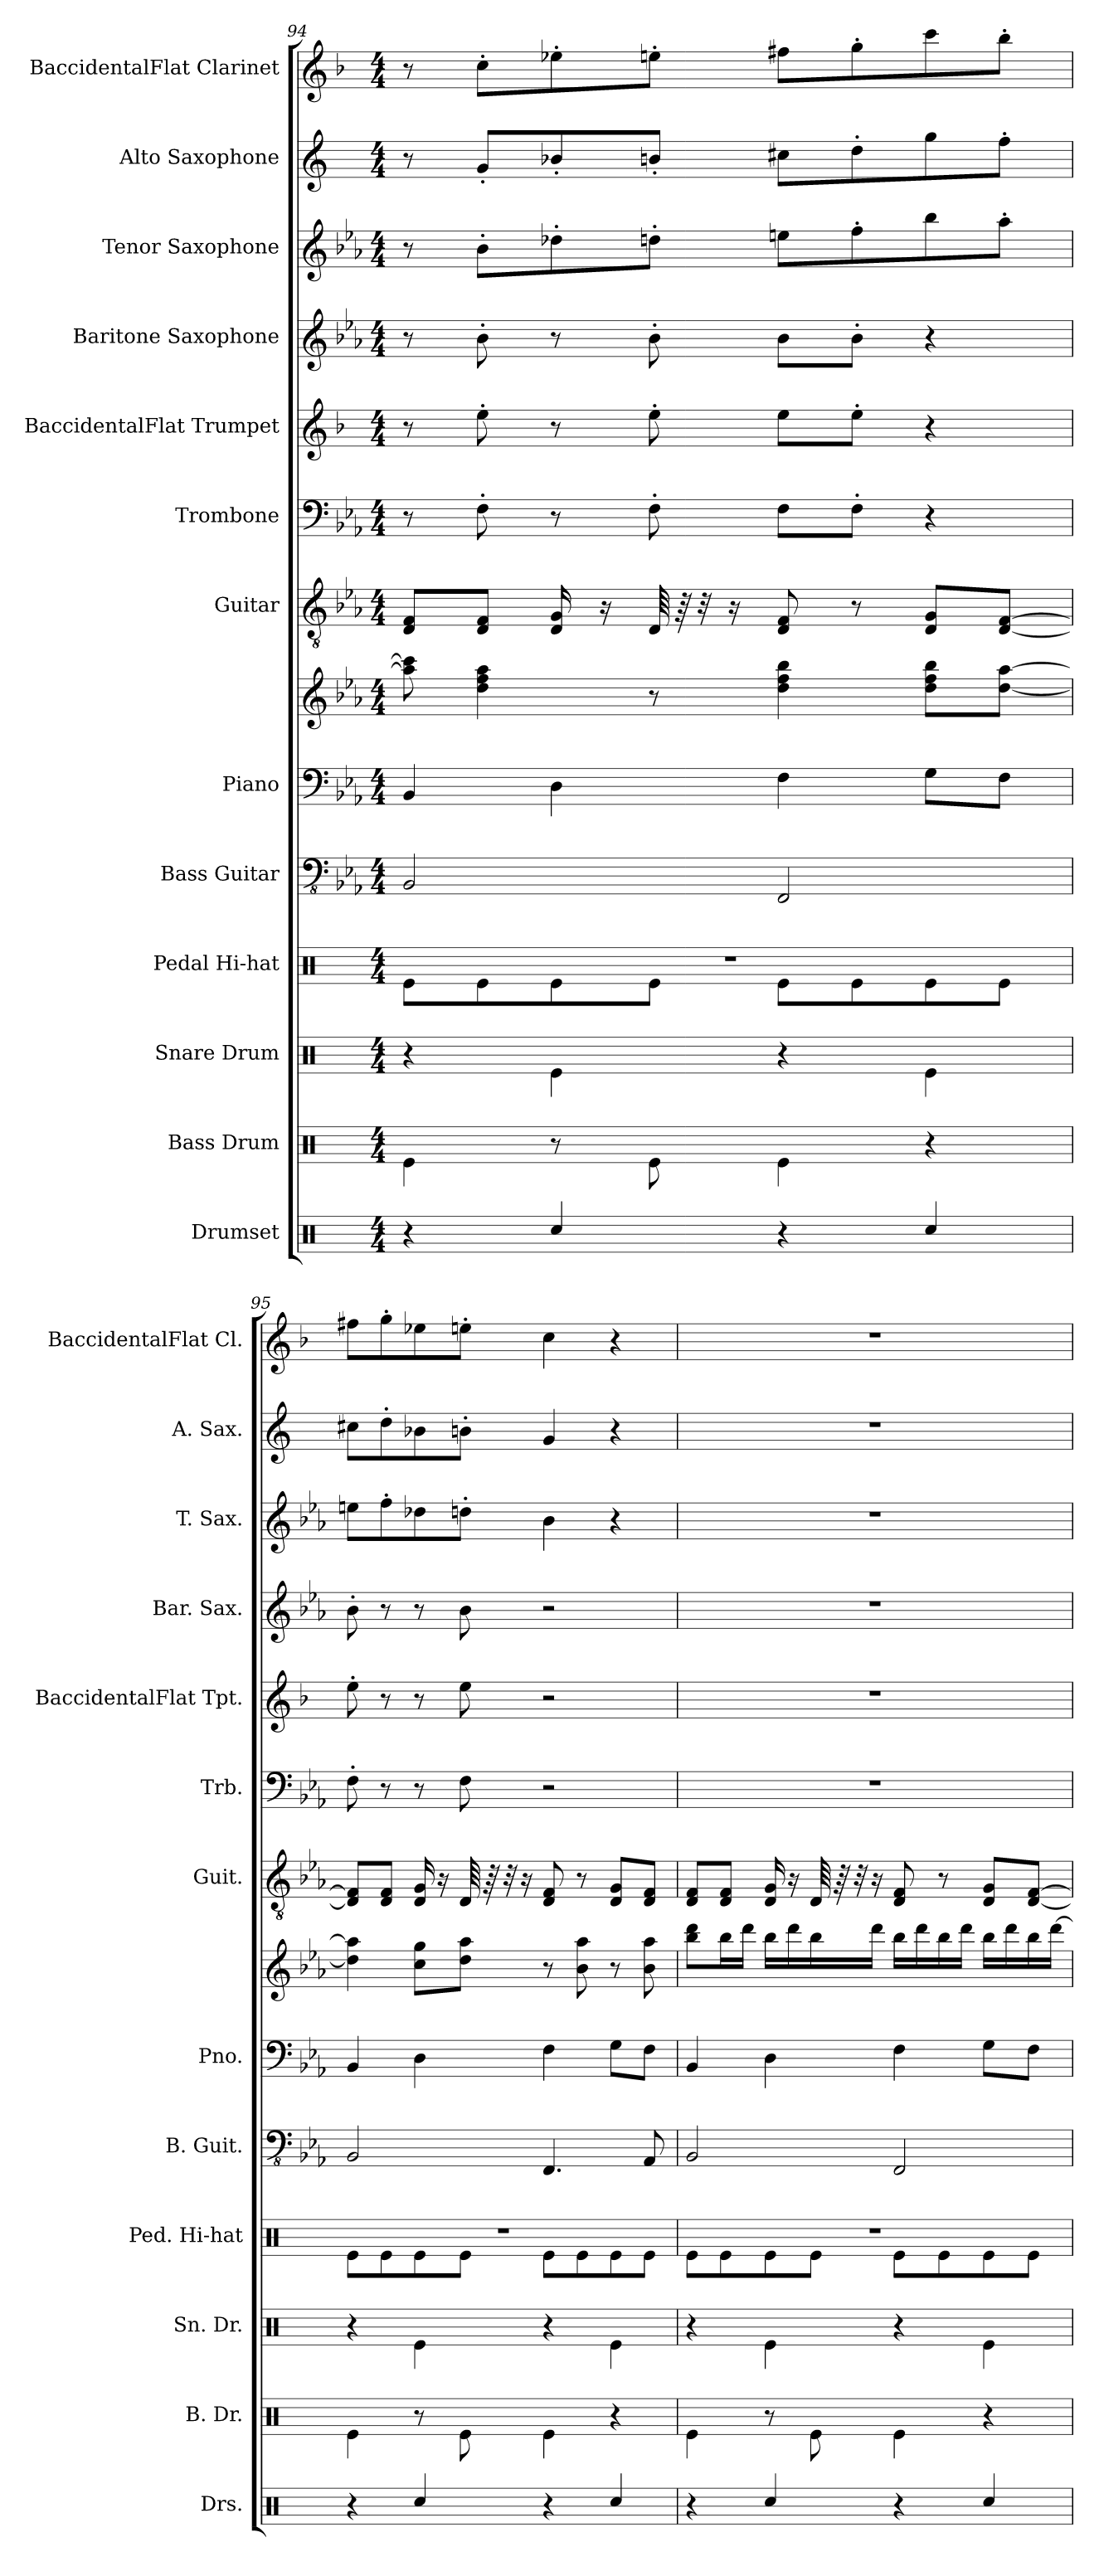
**kern	**kern	**kern	**kern	**kern	**kern	**kern	**kern	**kern	**kern	**kern	**kern	**kern	**kern
*part13	*part12	*part11	*part10	*part9	*part8	*part8	*part7	*part6	*part5	*part4	*part3	*part2	*part1
*staff14	*staff13	*staff12	*staff11	*staff10	*staff9	*staff8	*staff7	*staff6	*staff5	*staff4	*staff3	*staff2	*staff1
*I"Drumset	*I"Bass Drum	*I"Snare Drum	*I"Pedal Hi-hat	*I"Bass Guitar	*I"Piano	*	*I"Guitar	*I"Trombone	*I"BaccidentalFlat Trumpet	*I"Baritone Saxophone	*I"Tenor Saxophone	*I"Alto Saxophone	*I"BaccidentalFlat Clarinet
*I'Drs.	*I'B. Dr.	*I'Sn. Dr.	*I'Ped. Hi-hat	*I'B. Guit.	*I'Pno.	*	*I'Guit.	*I'Trb.	*I'BaccidentalFlat Tpt.	*I'Bar. Sax.	*I'T. Sax.	*I'A. Sax.	*I'BaccidentalFlat Cl.
*clefX	*clefX	*clefX	*clefX	*clefFv4	*clefF4	*clefG2	*clefGv2	*clefF4	*clefG2	*clefG2	*clefG2	*clefG2	*clefG2
*	*	*	*	*	*	*	*	*	*ITrd1c2	*ITrd12c21	*ITrd8c14	*ITrd5c9	*ITrd1c2
*k[]	*k[]	*k[]	*k[]	*k[b-e-a-]	*k[b-e-a-]	*k[b-e-a-]	*k[b-e-a-]	*k[b-e-a-]	*k[b-e-a-]	*k[b-e-a-]	*k[b-e-a-]	*k[b-e-a-]	*k[b-e-a-]
*M4/4	*M4/4	*M4/4	*M4/4	*M4/4	*M4/4	*M4/4	*M4/4	*M4/4	*M4/4	*M4/4	*M4/4	*M4/4	*M4/4
=94	=94	=94	=94	=94	=94	=94	=94	=94	=94	=94	=94	=94	=94
*	*	*	*^	*	*	*	*	*	*	*	*	*	*
4r	4Re\	4r	1r	8Re\L	2BBB-/	4BB-/	8aa-\] 8ccc\]	8D/ 8F/L	8r	8r	8r	8r	8r	8r
.	.	.	.	8Re\	.	.	4dd\ 4ff\ 4aa-\	8D/ 8F/J	8F'\	8dd'\	8B-'\	8B-'\L	8B-'/L	8b-'\L
4Rcc/	8r	4Re\	.	8Re\	.	4D\	.	16D/ 16G/	8r	8r	8r	8d-X'\	8d-X'/	8dd-X'\
.	.	.	.	.	.	.	.	16r	.	.	.	.	.	.
.	8Re\	.	.	8Re\J	.	.	8r	64D/	8F'\	8dd'\	8B-'\	8dn'\J	8dn'/J	8ddn'\J
.	.	.	.	.	.	.	.	64r	.	.	.	.	.	.
.	.	.	.	.	.	.	.	32r	.	.	.	.	.	.
.	.	.	.	.	.	.	.	16r	.	.	.	.	.	.
4r	4Re\	4r	.	8Re\L	2FFF/	4F\	4dd\ 4ff\ 4bb-\	8D/ 8F/	8F\L	8dd\L	8B-\L	8en\L	8en\L	8een\L
.	.	.	.	8Re\	.	.	.	8r	8F'\J	8dd'\J	8B-'\J	8f'\	8f'\	8ff'\
4Rcc/	4r	4Re\	.	8Re\	.	8G\L	8dd\ 8ff\ 8bb-\L	8D/ 8G/L	4r	4r	4r	8b-\	8b-\	8bb-\
.	.	.	.	8Re\J	.	8F\J	[8dd\ [8aa-\J	[8D/ [8F/J	.	.	.	8a-'\J	8a-'\J	8aa-'\J
!!LO:PB:g=z
=95	=95	=95	=95	=95	=95	=95	=95	=95	=95	=95	=95	=95	=95	=95
4r	4Re\	4r	1r	8Re\L	2BBB-/	4BB-/	4dd\] 4aa-\]	8D/] 8F/]L	8F'\	8dd'\	8B-'\	8en\L	8en\L	8een\L
.	.	.	.	8Re\	.	.	.	8D/ 8F/J	8r	8r	8r	8f'\	8f'\	8ff'\
4Rcc/	8r	4Re\	.	8Re\	.	4D\	8cc\ 8gg\L	16D/ 16G/	8r	8r	8r	8d-X\	8d-X\	8dd-X\
.	.	.	.	.	.	.	.	16r	.	.	.	.	.	.
.	8Re\	.	.	8Re\J	.	.	8dd\ 8aa-\J	64D/	8F\	8dd\	8B-\	8dn'\J	8dn'\J	8ddn'\J
.	.	.	.	.	.	.	.	64r	.	.	.	.	.	.
.	.	.	.	.	.	.	.	32r	.	.	.	.	.	.
.	.	.	.	.	.	.	.	16r	.	.	.	.	.	.
4r	4Re\	4r	.	8Re\L	4.FFF/	4F\	8r	8D/ 8F/	2r	2r	2r	4B-\	4B-/	4b-\
.	.	.	.	8Re\	.	.	8b-\ 8aa-\	8r	.	.	.	.	.	.
4Rcc/	4r	4Re\	.	8Re\	.	8G\L	8r	8D/ 8G/L	.	.	.	4r	4r	4r
.	.	.	.	8Re\J	8AAA-/	8F\J	8b-\ 8aa-\	8D/ 8F/J	.	.	.	.	.	.
=96	=96	=96	=96	=96	=96	=96	=96	=96	=96	=96	=96	=96	=96	=96
4r	4Re\	4r	1r	8Re\L	2BBB-/	4BB-/	8bb-\ 8ddd\L	8D/ 8F/L	1r	1r	1r	1r	1r	1r
.	.	.	.	8Re\	.	.	16bb-\L	8D/ 8F/J	.	.	.	.	.	.
.	.	.	.	.	.	.	16ddd\JJ	.	.	.	.	.	.	.
4Rcc/	8r	4Re\	.	8Re\	.	4D\	16bb-\LL	16D/ 16G/	.	.	.	.	.	.
.	.	.	.	.	.	.	16ddd\	16r	.	.	.	.	.	.
.	8Re\	.	.	8Re\J	.	.	16bb-\	64D/	.	.	.	.	.	.
.	.	.	.	.	.	.	.	64r	.	.	.	.	.	.
.	.	.	.	.	.	.	.	32r	.	.	.	.	.	.
.	.	.	.	.	.	.	16ddd\JJ	16r	.	.	.	.	.	.
4r	4Re\	4r	.	8Re\L	2FFF/	4F\	16bb-\LL	8D/ 8F/	.	.	.	.	.	.
.	.	.	.	.	.	.	16ddd\	.	.	.	.	.	.	.
.	.	.	.	8Re\	.	.	16bb-\	8r	.	.	.	.	.	.
.	.	.	.	.	.	.	16ddd\JJ	.	.	.	.	.	.	.
4Rcc/	4r	4Re\	.	8Re\	.	8G\L	16bb-\LL	8D/ 8G/L	.	.	.	.	.	.
.	.	.	.	.	.	.	16ddd\	.	.	.	.	.	.	.
.	.	.	.	8Re\J	.	8F\J	16bb-\	[8D/ [8F/J	.	.	.	.	.	.
.	.	.	.	.	.	.	[16ddd\JJ	.	.	.	.	.	.	.
*	*	*	*v	*v	*	*	*	*	*	*	*	*	*	*
=	=	=	=	=	=	=	=	=	=	=	=	=	=
*-	*-	*-	*-	*-	*-	*-	*-	*-	*-	*-	*-	*-	*-
